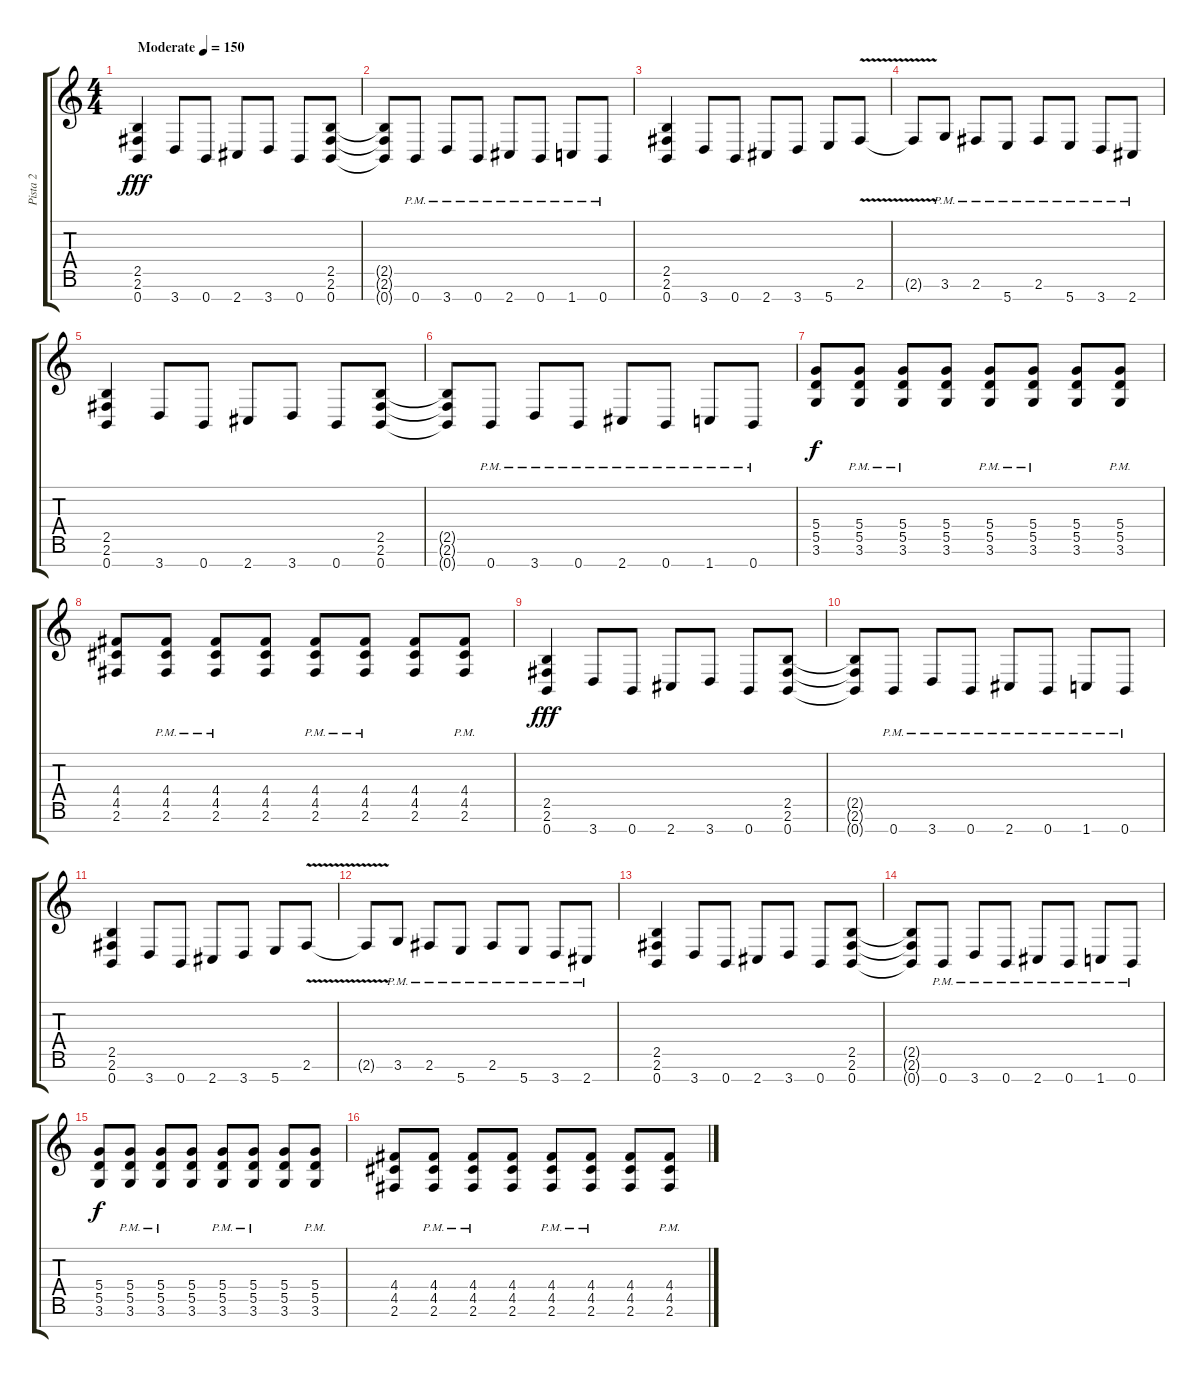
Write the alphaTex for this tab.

\track ("Pista 2" "Pista 2") {instrument overdrivenguitar bank 7}
\staff {score tabs}
\tuning (E4 B3 G3 D3 A2 E2 B1) {hide}
\ts (4 4)
\tempo (150 "Moderate")
\clef g2
\ks c
(2.5 2.6 0.7).4{dy fff instrument overdrivenguitar} 3.7.8 0.7.8 2.7.8 3.7.8 0.7.8 (2.5 2.6 0.7).8 |
(2.5{t} 2.6{t} 0.7{t}).8 0.7{pm}.8 3.7{pm}.8 0.7{pm}.8 2.7{pm}.8 0.7{pm}.8 1.7{pm}.8 0.7{pm}.8 |
(2.5 2.6 0.7).4 3.7.8 0.7.8 2.7.8 3.7.8 5.7.8 2.6{v}.8 |
2.6{t}.8 3.6{pm}.8 2.6{pm}.8 5.7{pm}.8 2.6{pm}.8 5.7{pm}.8 3.7{pm}.8 2.7{pm}.8 |
(2.5 2.6 0.7).4 3.7.8 0.7.8 2.7.8 3.7.8 0.7.8 (2.5 2.6 0.7).8 |
(2.5{t} 2.6{t} 0.7{t}).8 0.7{pm}.8 3.7{pm}.8 0.7{pm}.8 2.7{pm}.8 0.7{pm}.8 1.7{pm}.8 0.7{pm}.8 |
(5.4 5.5 3.6).8{dy f} (5.4{pm} 5.5{pm} 3.6{pm}).8 (5.4{pm} 5.5{pm} 3.6{pm}).8 (5.4 5.5 3.6).8 (5.4{pm} 5.5{pm} 3.6{pm}).8 (5.4{pm} 5.5{pm} 3.6{pm}).8 (5.4 5.5 3.6).8 (5.4{pm} 5.5{pm} 3.6{pm}).8 |
(4.4 4.5 2.6).8 (4.4{pm} 4.5{pm} 2.6{pm}).8 (4.4{pm} 4.5{pm} 2.6{pm}).8 (4.4 4.5 2.6).8 (4.4{pm} 4.5{pm} 2.6{pm}).8 (4.4{pm} 4.5{pm} 2.6{pm}).8 (4.4 4.5 2.6).8 (4.4{pm} 4.5{pm} 2.6{pm}).8 |
(2.5 2.6 0.7).4{dy fff} 3.7.8 0.7.8 2.7.8 3.7.8 0.7.8 (2.5 2.6 0.7).8 |
(2.5{t} 2.6{t} 0.7{t}).8 0.7{pm}.8 3.7{pm}.8 0.7{pm}.8 2.7{pm}.8 0.7{pm}.8 1.7{pm}.8 0.7{pm}.8 |
(2.5 2.6 0.7).4 3.7.8 0.7.8 2.7.8 3.7.8 5.7.8 2.6{v}.8 |
2.6{t}.8 3.6{pm}.8 2.6{pm}.8 5.7{pm}.8 2.6{pm}.8 5.7{pm}.8 3.7{pm}.8 2.7{pm}.8 |
(2.5 2.6 0.7).4 3.7.8 0.7.8 2.7.8 3.7.8 0.7.8 (2.5 2.6 0.7).8 |
(2.5{t} 2.6{t} 0.7{t}).8 0.7{pm}.8 3.7{pm}.8 0.7{pm}.8 2.7{pm}.8 0.7{pm}.8 1.7{pm}.8 0.7{pm}.8 |
(5.4 5.5 3.6).8{dy f} (5.4{pm} 5.5{pm} 3.6{pm}).8 (5.4{pm} 5.5{pm} 3.6{pm}).8 (5.4 5.5 3.6).8 (5.4{pm} 5.5{pm} 3.6{pm}).8 (5.4{pm} 5.5{pm} 3.6{pm}).8 (5.4 5.5 3.6).8 (5.4{pm} 5.5{pm} 3.6{pm}).8 |
(4.4 4.5 2.6).8 (4.4{pm} 4.5{pm} 2.6{pm}).8 (4.4{pm} 4.5{pm} 2.6{pm}).8 (4.4 4.5 2.6).8 (4.4{pm} 4.5{pm} 2.6{pm}).8 (4.4{pm} 4.5{pm} 2.6{pm}).8 (4.4 4.5 2.6).8 (4.4{pm} 4.5{pm} 2.6{pm}).8
